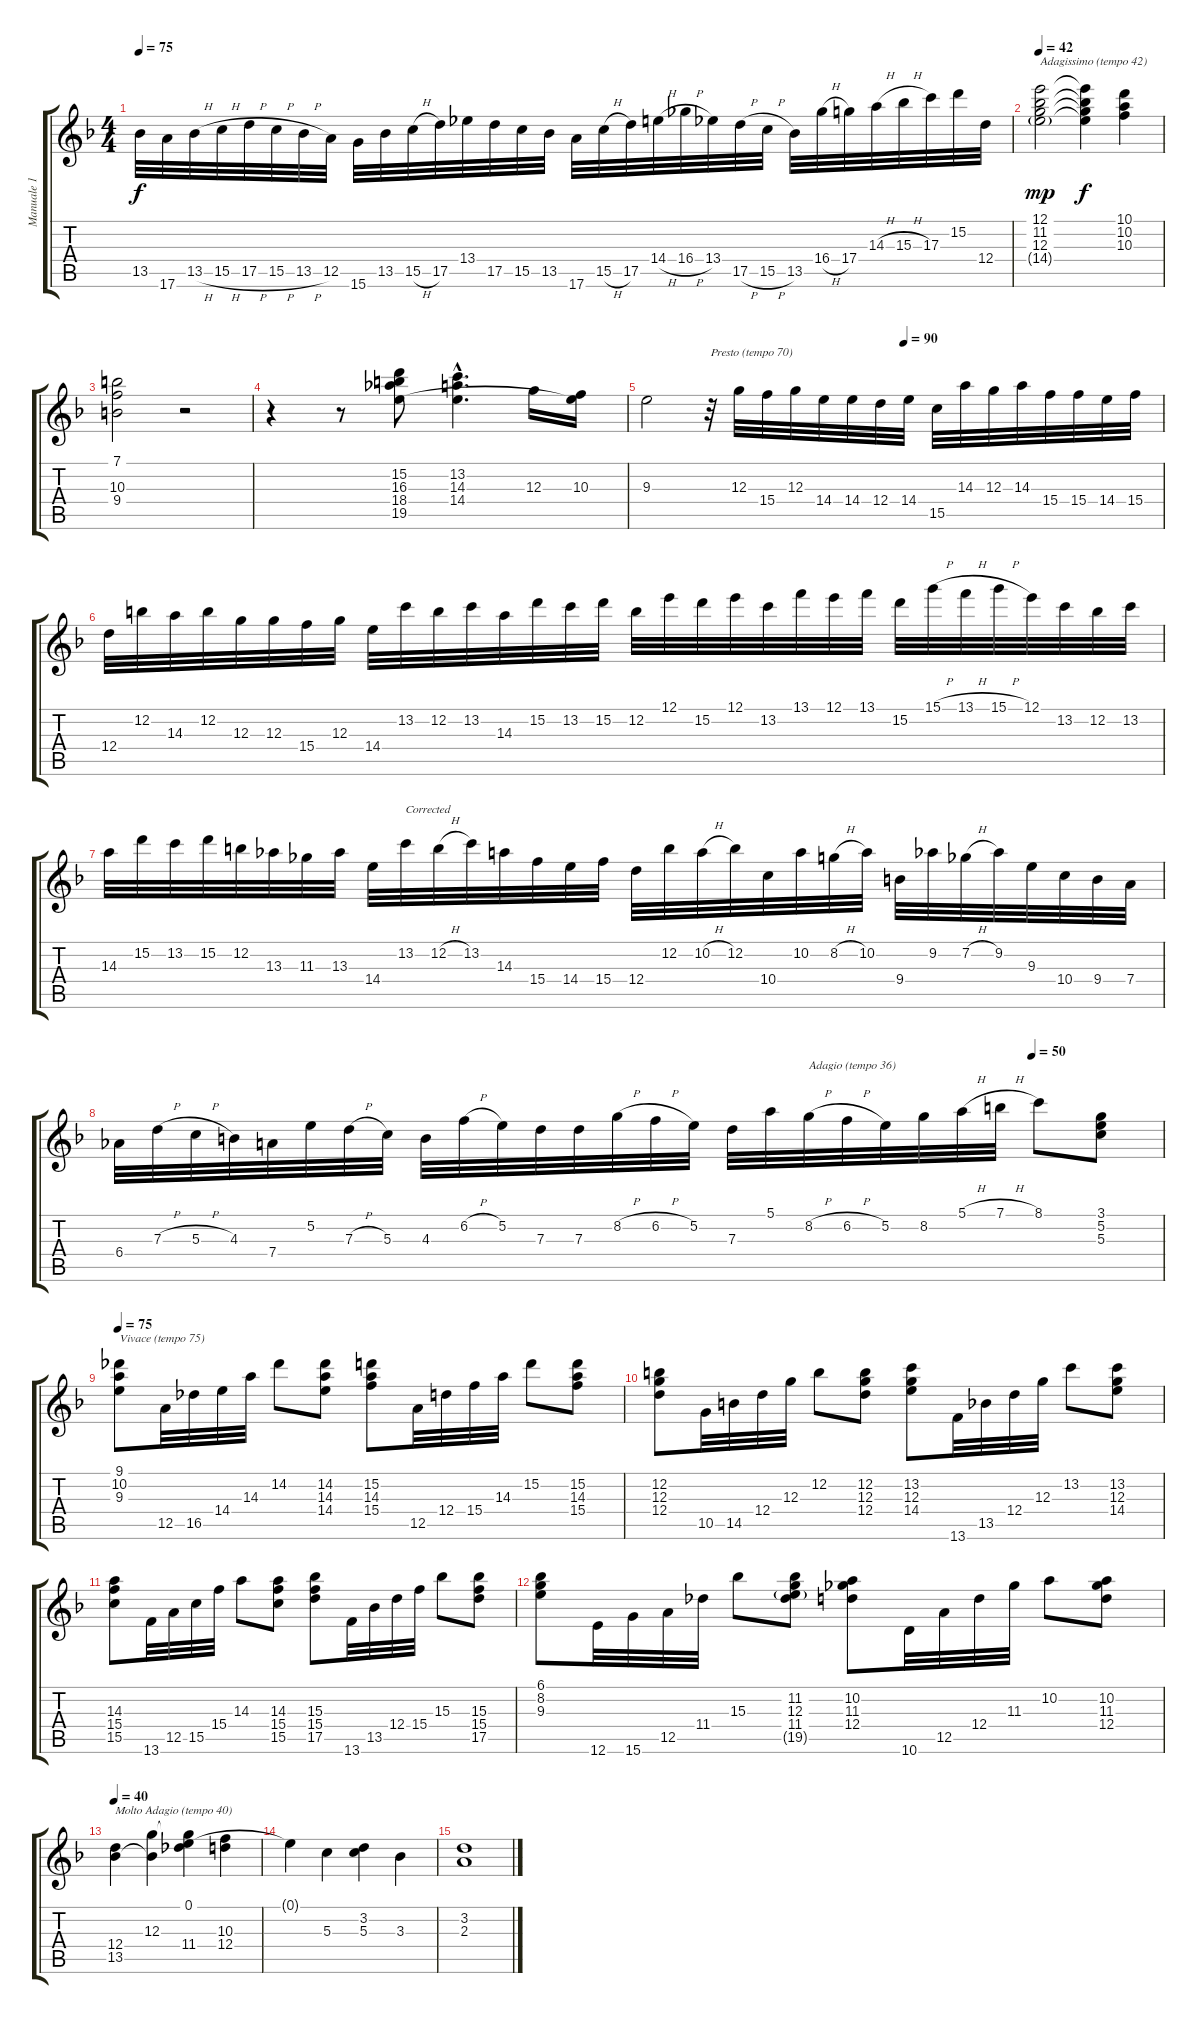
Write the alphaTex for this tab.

\track ("Manuale 1" "Manuale 1") {instrument overdrivenguitar}
\staff {score tabs}
\tuning (E4 B3 G3 D3 A2 E2) {hide}
\ts (4 4)
\tempo 75
\clef g2
\ks dminor
13.5.32{dy f} 17.6.32 13.5{h}.32 15.5{h}.32 17.5{h}.32 15.5{h}.32 13.5{h}.32 12.5.32 15.6.32 13.5.32 15.5{h}.32 17.5.32 13.4.32 17.5.32 15.5.32 13.5.32 17.6.32 15.5{h}.32 17.5.32 14.4{h}.32 16.4{h}.32 13.4.32 17.5{h}.32 15.5{h}.32 13.5.32 16.4{h}.32 17.4.32 14.3{h}.32 15.3{h}.32 17.3.32 15.2.32 12.4.32 |
\tempo 42
(12.1 11.2 12.3 14.4{g}).2{txt "Adagissimo (tempo 42)" dy mp} (12.1{t} 11.2{t} 12.3{t} 14.4{t}).4{dy f} (10.1 10.2 10.3).4 |
(7.1 10.3 9.4).2 r.2 |
r.4 r.8 (15.2 16.3 18.4 19.5).8 (13.2{hac} 14.3{hac} 14.4{hac}).4{d} 12.3.16 (10.3 19.5{t}).16 |
\tempo (90 0.5)
9.3.2 r.32{txt "Presto (tempo 70)"} 12.3.32 15.4.32 12.3.32 14.4.32 14.4.32 12.4.32 14.4.32 15.5.32 14.3.32 12.3.32 14.3.32 15.4.32 15.4.32 14.4.32 15.4.32 |
12.4.32 12.2.32 14.3.32 12.2.32 12.3.32 12.3.32 15.4.32 12.3.32 14.4.32 13.2.32 12.2.32 13.2.32 14.3.32 15.2.32 13.2.32 15.2.32 12.2.32 12.1.32 15.2.32 12.1.32 13.2.32 13.1.32 12.1.32 13.1.32 15.2.32 15.1{h}.32 13.1{h}.32 15.1{h}.32 12.1.32 13.2.32 12.2.32 13.2.32 |
14.3.32 15.2.32 13.2.32 15.2.32 12.2.32 13.3.32 11.3.32 13.3.32 14.4.32 13.2.32{txt "Corrected"} 12.2{h}.32 13.2.32 14.3.32 15.4.32 14.4.32 15.4.32 12.4.32 12.2.32 10.2{h}.32 12.2.32 10.4.32 10.2.32 8.2{h}.32 10.2.32 9.4.32 9.2.32 7.2{h}.32 9.2.32 9.3.32 10.4.32 9.4.32 7.4.32 |
\tempo (50 0.875)
6.4.32 7.3{h}.32 5.3{h}.32 4.3.32 7.4.32 5.2.32 7.3{h}.32 5.3.32 4.3.32 6.2{h}.32 5.2.32 7.3.32 7.3.32 8.2{h}.32 6.2{h}.32 5.2.32 7.3.32 5.1.32 8.2{h}.32{txt "Adagio (tempo 36)"} 6.2{h}.32 5.2.32 8.2.32 5.1{h}.32 7.1{h}.32 8.1.8 (3.1 5.2 5.3).8 |
\tempo 75
(9.1 10.2 9.3).8{txt "Vivace (tempo 75)"} 12.5.32 16.5.32 14.4.32 14.3.32 14.2.8 (14.2 14.3 14.4).8 (15.2 14.3 15.4).8 12.5.32 12.4.32 15.4.32 14.3.32 15.2.8 (15.2 14.3 15.4).8 |
(12.2 12.3 12.4).8 10.5.32 14.5.32 12.4.32 12.3.32 12.2.8 (12.2 12.3 12.4).8 (13.2 12.3 14.4).8 13.6.32 13.5.32 12.4.32 12.3.32 13.2.8 (13.2 12.3 14.4).8 |
(14.3 15.4 15.5).8 13.6.32 12.5.32 15.5.32 15.4.32 14.3.8 (14.3 15.4 15.5).8 (15.3 15.4 17.5).8 13.6.32 13.5.32 12.4.32 15.4.32 15.3.8 (15.3 15.4 17.5).8 |
(6.1 8.2 9.3).8 12.6.32 15.6.32 12.5.32 11.4.32 15.3.8 (11.2 12.3 11.4 19.5{g}).8 (10.2 11.3 12.4).8 10.6.32 12.5.32 12.4.32 11.3.32 10.2.8 (10.2 11.3 12.4).8 |
\tempo 40
(12.4 13.5).4{txt "Molto Adagio (tempo 40)"} (12.3 13.5{t}).4 (0.1 12.3{t} 11.4).4 (10.3 12.4).4 |
0.1{t}.4 5.3.4 (3.2 5.3).4 3.3.4 |
(3.2 2.3).1
